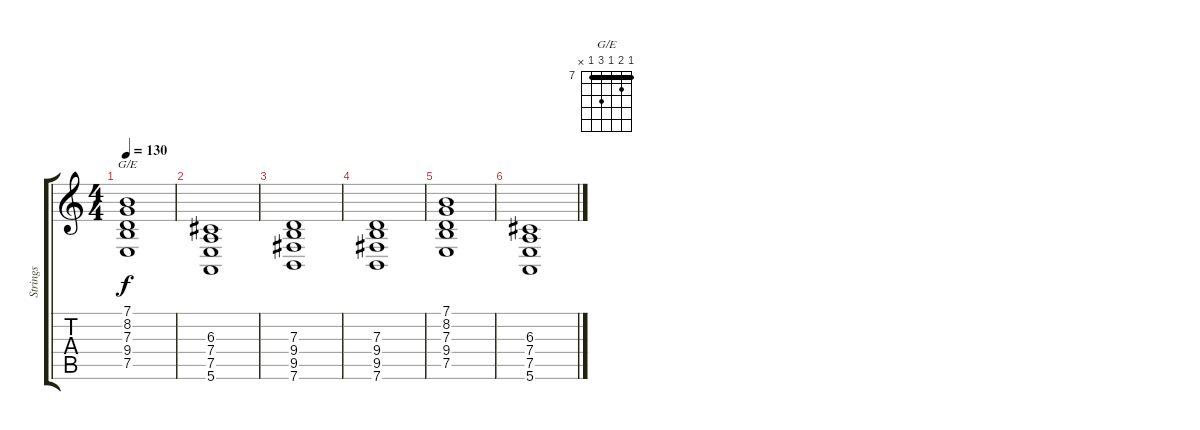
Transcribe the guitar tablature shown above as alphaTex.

\track ("Strings" "Strings") {instrument stringensemble1}
\staff {score tabs}
\tuning (E4 B3 G3 D3 A2 E2) {hide}
\chord ("G/E" 7 8 7 9 7 x) {firstfret 7 barre 7}
\ts (4 4)
\tempo 130
\clef g2
\ks c
(7.1 8.2 7.3 9.4 7.5).1{ch "G/E" dy f} |
(6.3 7.4 7.5 5.6).1 |
(7.3 9.4 9.5 7.6).1 |
(7.3 9.4 9.5 7.6).1 |
(7.1 8.2 7.3 9.4 7.5).1 |
(6.3 7.4 7.5 5.6).1
